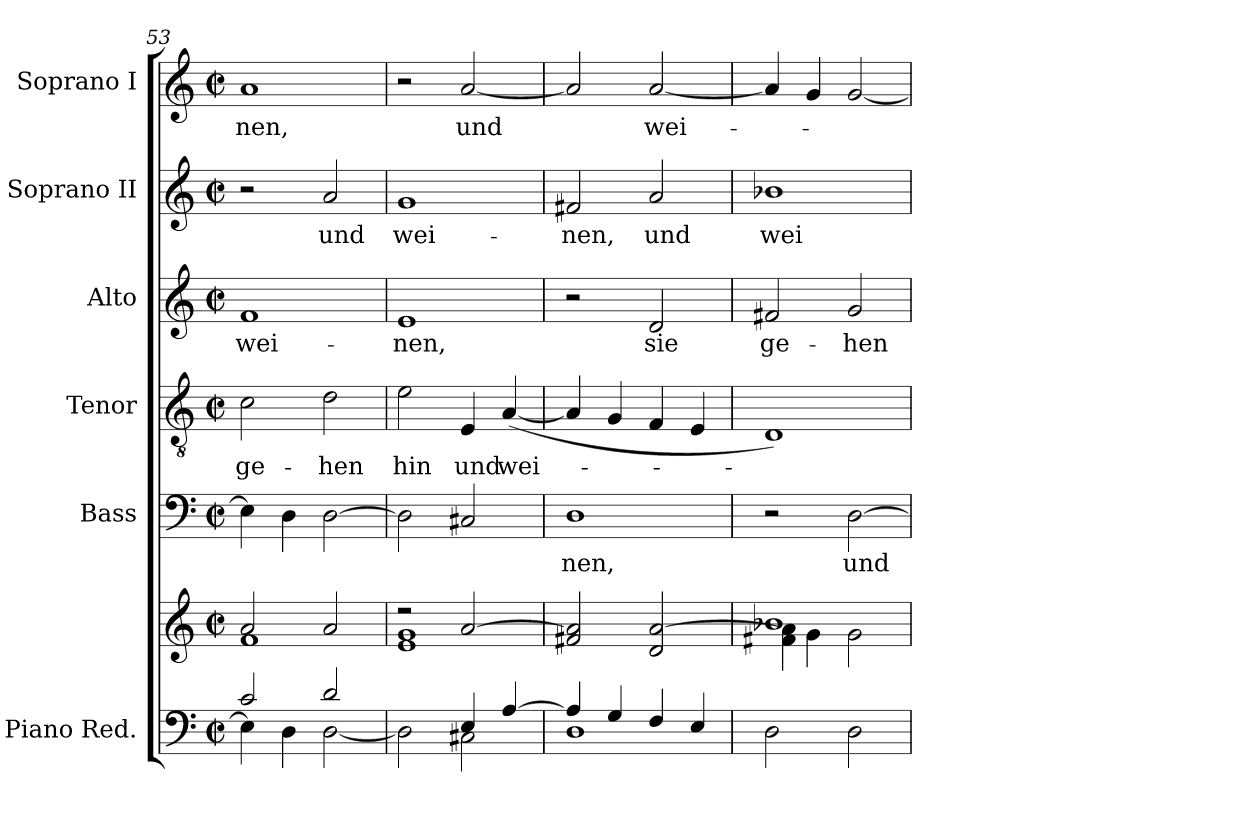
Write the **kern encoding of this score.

**kern	**kern	**kern	**text	**kern	**text	**kern	**text	**kern	**text	**kern	**text
*part6	*part6	*part5	*part5	*part4	*part4	*part3	*part3	*part2	*part2	*part1	*part1
*staff7	*staff6	*staff5	*staff5	*staff4	*staff4	*staff3	*staff3	*staff2	*staff2	*staff1	*staff1
*I"Piano Red.	*	*I"Bass	*	*I"Tenor	*	*I"Alto	*	*I"Soprano II	*	*I"Soprano I	*
*	*	*I'B	*	*I'T	*	*I'A	*	*I'S II	*	*I'S I	*
*clefF4	*clefG2	*clefF4	*	*clefGv2	*	*clefG2	*	*clefG2	*	*clefG2	*
*	*	*ITrd7c12	*	*ITrd7c12	*	*	*	*	*	*	*
*k[]	*k[]	*k[]	*	*k[]	*	*k[]	*	*k[]	*	*k[]	*
*C:	*C:	*C:	*	*C:	*	*C:	*	*C:	*	*C:	*
*M2/2	*M2/2	*M2/2	*	*M2/2	*	*M2/2	*	*M2/2	*	*M2/2	*
*met(c|)	*met(c|)	*met(c|)	*	*met(c|)	*	*met(c|)	*	*met(c|)	*	*met(c|)	*
=53	=53	=53	=53	=53	=53	=53	=53	=53	=53	=53	=53
*^	*^	*	*	*	*	*	*	*	*	*	*
!	!	!	!	!	!	!	!LO:LY:b:color=#000000	!	!	!	!	!	!
!	!	!	!	!	!	!	!	!	!LO:LY:b:color=#000000	!	!	!	!
!	!	!	!	!	!	!	!	!	!	!	!	!	!LO:LY:b:color=#000000
2ci/	4Ei\]	2ai/	1fi	4EEi\]	.	2Ci\	ge-	1fi	wei-	2r	.	1ai	-nen,
.	4Di\	.	.	4DDi\	.	.	.	.	.	.	.	.	.
!	!	!	!	!	!	!	!LO:LY:b:color=#000000	!	!	!	!	!	!
!	!	!	!	!	!	!	!	!	!	!	!LO:LY:b:color=#000000	!	!
2di/	[<2Di\	2ai/	.	[>2DDi\	.	2Di\	-hen	.	.	2ai/	und	.	.
=54	=54	=54	=54	=54	=54	=54	=54	=54	=54	=54	=54	=54	=54
!	!	!	!	!	!	!	!LO:LY:b:color=#000000	!	!	!	!	!	!
!	!	!	!	!	!	!	!	!	!LO:LY:b:color=#000000	!	!	!	!
!	!	!	!	!	!	!	!	!	!	!	!LO:LY:b:color=#000000	!	!
2ryy	2Di\]	2r	1ei 1gi	2DDi\]	.	2Ei\	hin	1ei	-nen,	1gi	wei-	2r	.
!	!	!	!	!	!	!	!LO:LY:b:color=#000000	!	!	!	!	!	!
!	!	!	!	!	!	!	!	!	!	!	!	!	!LO:LY:b:color=#000000
4Ei/	2C#Xi\	[>2ai/	.	2CC#Xi/	.	4EEi/	und	.	.	.	.	[<2ai/	und
!	!	!	!	!	!	!	!LO:LY:b:color=#000000	!	!	!	!	!	!
[>4Ai/	.	.	.	.	.	([<4AAi/	wei-	.	.	.	.	.	.
*	*	*v	*v	*	*	*	*	*	*	*	*	*	*
=55	=55	=55	=55	=55	=55	=55	=55	=55	=55	=55	=55	=55
!	!	!	!	!LO:LY:b:color=#000000	!	!	!	!	!	!	!	!
!	!	!	!	!	!	!	!	!	!	!LO:LY:b:color=#000000	!	!
4Ai/]	1Di	2f#Xi/ 2ai]	1DDi	-nen,	4AAi/]	.	2r	.	2f#Xi/	-nen,	2ai/]	.
4Gi/	.	.	.	.	4GGi/	.	.	.	.	.	.	.
!	!	!	!	!	!	!	!	!LO:LY:b:color=#000000	!	!	!	!
!	!	!	!	!	!	!	!	!	!	!LO:LY:b:color=#000000	!	!
!	!	!	!	!	!	!	!	!	!	!	!	!LO:LY:b:color=#000000
4Fi/	.	2di/ [<2ai	.	.	4FFi/	.	2di/	sie	2ai/	und	[<2ai/	wei-
4Ei/	.	.	.	.	4EEi/	.	.	.	.	.	.	.
*v	*v	*	*	*	*	*	*	*	*	*	*	*
=56	=56	=56	=56	=56	=56	=56	=56	=56	=56	=56	=56
*	*^	*	*	*	*	*	*	*	*	*	*
!	!	!	!	!	!	!	!	!LO:LY:b:color=#000000	!	!	!	!
!	!	!	!	!	!	!	!	!	!	!LO:LY:b:color=#000000	!	!
2Di\	1b-Xi	4f#Xi\ 4ai]	2r	.	1DDi)	.	2f#Xi/	ge-	1b-Xi	wei-	4ai/]	.
.	.	4gi\	.	.	.	.	.	.	.	.	4gi/	.
!	!	!	!	!LO:LY:b:color=#000000	!	!	!	!	!	!	!	!
!	!	!	!	!	!	!	!	!LO:LY:b:color=#000000	!	!	!	!
2Di\	.	2gi\	[>2DDi\	und	.	.	2gi/	-hen	.	.	[<2gi/	.
*	*v	*v	*	*	*	*	*	*	*	*	*	*
=	=	=	=	=	=	=	=	=	=	=	=
*-	*-	*-	*-	*-	*-	*-	*-	*-	*-	*-	*-
